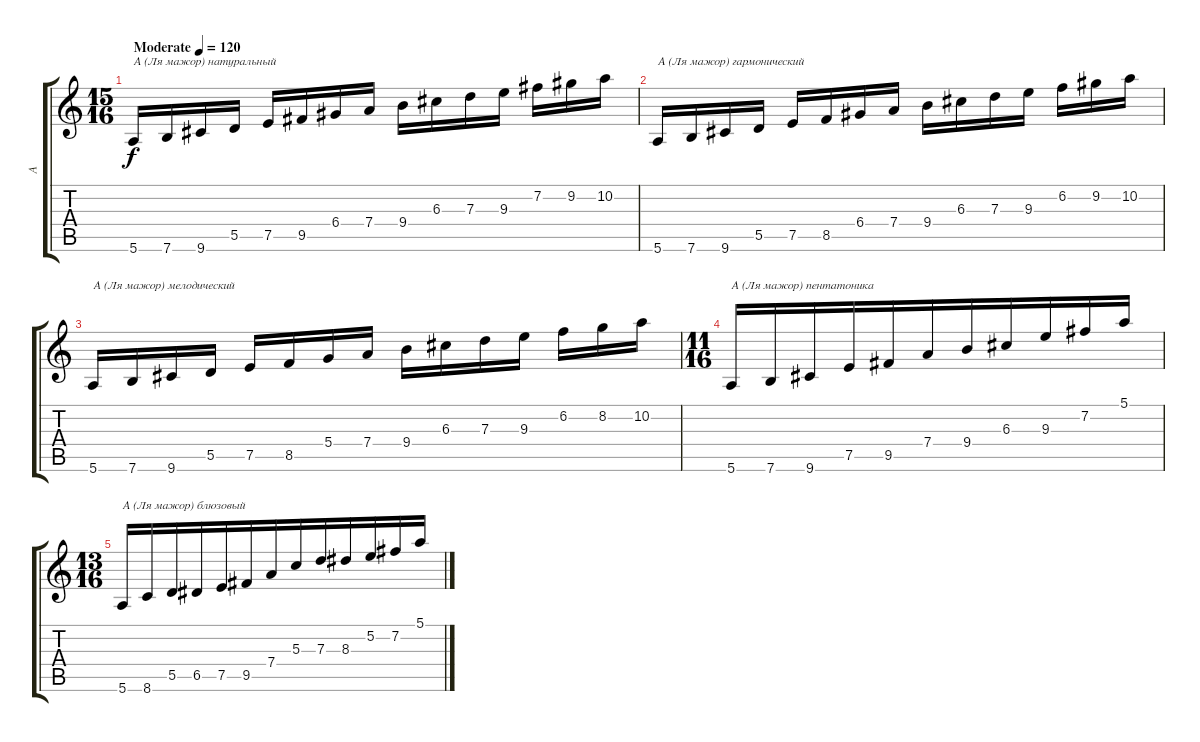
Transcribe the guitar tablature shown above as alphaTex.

\track ("A" "A") {instrument acousticguitarsteel}
\staff {score tabs}
\tuning (E4 B3 G3 D3 A2 E2) {hide}
\ts (15 16)
\tempo (120 "Moderate")
\clef g2
\ks c
5.6.16{txt "A (Ля мажор) натуральный" dy f instrument acousticguitarsteel} 7.6.16 9.6.16 5.5.16 7.5.16 9.5.16 6.4.16 7.4.16 9.4.16 6.3.16 7.3.16 9.3.16 7.2.16 9.2.16 10.2.16 |
5.6.16{txt "A (Ля мажор) гармонический"} 7.6.16 9.6.16 5.5.16 7.5.16 8.5.16 6.4.16 7.4.16 9.4.16 6.3.16 7.3.16 9.3.16 6.2.16 9.2.16 10.2.16 |
5.6.16{txt "A (Ля мажор) мелодический"} 7.6.16 9.6.16 5.5.16 7.5.16 8.5.16 5.4.16 7.4.16 9.4.16 6.3.16 7.3.16 9.3.16 6.2.16 8.2.16 10.2.16 |
\ts (11 16)
5.6.16{txt "A (Ля мажор) пентатоника" beam merge} 7.6.16{beam merge} 9.6.16{beam merge} 7.5.16{beam merge} 9.5.16 7.4.16{beam merge} 9.4.16{beam merge} 6.3.16{beam merge} 9.3.16{beam merge} 7.2.16{beam merge} 5.1.16 |
\ts (13 16)
5.6.16{txt "A (Ля мажор) блюзовый" beam merge} 8.6.16{beam merge} 5.5.16{beam merge} 6.5.16{beam merge} 7.5.16{beam merge} 9.5.16 7.4.16{beam merge} 5.3.16{beam merge} 7.3.16{beam merge} 8.3.16{beam merge} 5.2.16{beam merge} 7.2.16{beam merge} 5.1.16
